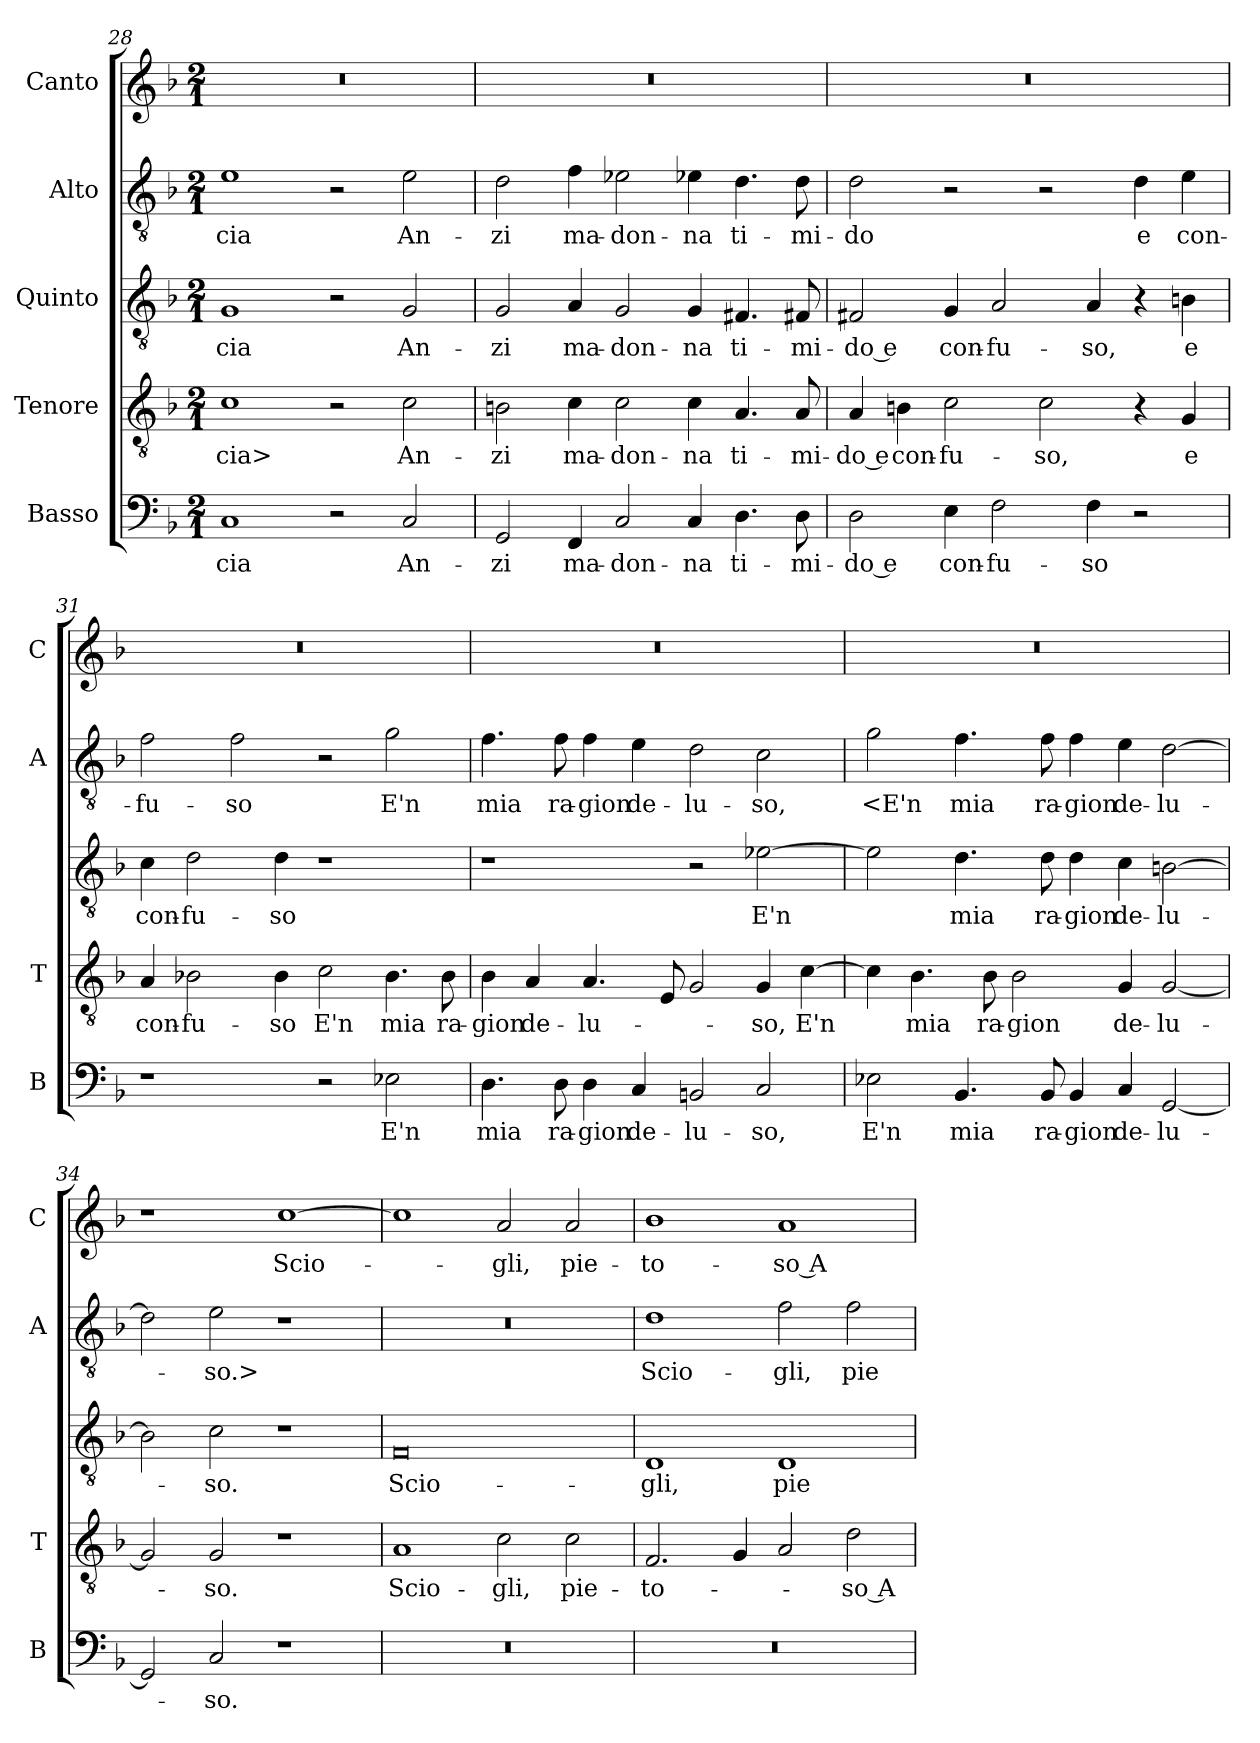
**kern	**text	**kern	**text	**kern	**text	**kern	**text	**kern	**text
*part5	*part5	*part4	*part4	*part3	*part3	*part2	*part2	*part1	*part1
*staff5	*staff5	*staff4	*staff4	*staff3	*staff3	*staff2	*staff2	*staff1	*staff1
*I"Basso	*	*I"Tenore	*	*I"Quinto	*	*I"Alto	*	*I"Canto	*
*I'B	*	*I'T	*	*	*	*I'A	*	*I'C	*
*clefF4	*	*clefGv2	*	*clefGv2	*	*clefGv2	*	*clefG2	*
*k[b-]	*	*k[b-]	*	*k[b-]	*	*k[b-]	*	*k[b-]	*
*M2/1	*	*M2/1	*	*M2/1	*	*M2/1	*	*M2/1	*
=28	=28	=28	=28	=28	=28	=28	=28	=28	=28
1C	-cia	1c	-cia>	1G	-cia	1e	-cia	0r	.
2r	.	2r	.	2r	.	2r	.	.	.
2C	An-	2c	An-	2G	An-	2e	An-	.	.
=29	=29	=29	=29	=29	=29	=29	=29	=29	=29
2GG	-zi	2Bn	-zi	2G	-zi	2d	-zi	0r	.
4FF	ma-	4c	ma-	4A	ma-	4f	ma-	.	.
2C	-don-	2c	-don-	2G	-don-	2e-X	-don-	.	.
4C	-na	4c	-na	4G	-na	4e-X	-na	.	.
4.D	ti-	4.A	ti-	4.F#X	ti-	4.d	ti-	.	.
8D	-mi-	8A	-mi-	8F#X	-mi-	8d	-mi-	.	.
=30	=30	=30	=30	=30	=30	=30	=30	=30	=30
2D	-do e	4A	-do e	2F#X	-do e	2d	-do	0r	.
.	.	4Bn	con-	.	.	.	.	.	.
4E	con-	2c	-fu-	4G	con-	2r	.	.	.
2F	-fu-	.	.	2A	-fu-	.	.	.	.
.	.	2c	-so,	.	.	2r	.	.	.
4F	-so	.	.	4A	-so,	.	.	.	.
2r	.	4r	.	4r	.	4d	e	.	.
.	.	4G	e	4Bn	e	4e	con-	.	.
=31	=31	=31	=31	=31	=31	=31	=31	=31	=31
1r	.	4A	con-	4c	con-	2f	-fu-	0r	.
.	.	2B-X	-fu-	2d	-fu-	.	.	.	.
.	.	.	.	.	.	2f	-so	.	.
.	.	4B-	-so	4d	-so	.	.	.	.
2r	.	2c	E'n	1r	.	2r	.	.	.
2E-X	E'n	4.B-	mia	.	.	2g	E'n	.	.
.	.	8B-	ra-	.	.	.	.	.	.
=32	=32	=32	=32	=32	=32	=32	=32	=32	=32
4.D	mia	4B-	-gion	1r	.	4.f	mia	0r	.
.	.	4A	de-	.	.	.	.	.	.
8D	ra-	.	.	.	.	8f	ra-	.	.
4D	-gion	4.A	-lu-	.	.	4f	-gion	.	.
4C	de-	.	.	.	.	4e	de-	.	.
.	.	8E	.	.	.	.	.	.	.
2BBn	-lu-	2G	.	2r	.	2d	-lu-	.	.
2C	-so,	4G	-so,	[2e-X	E'n	2c	-so,	.	.
.	.	[4c	E'n	.	.	.	.	.	.
=33	=33	=33	=33	=33	=33	=33	=33	=33	=33
2E-X	E'n	4c]	.	2e-]	.	2g	<E'n	0r	.
.	.	4.B-	mia	.	.	.	.	.	.
4.BB-	mia	.	.	4.d	mia	4.f	mia	.	.
.	.	8B-	ra-	.	.	.	.	.	.
.	.	2B-	-gion	.	.	.	.	.	.
8BB-	ra-	.	.	8d	ra-	8f	ra-	.	.
4BB-	-gion	.	.	4d	-gion	4f	-gion	.	.
4C	de-	4G	de-	4c	de-	4e	de-	.	.
[2GG	-lu-	[2G	-lu-	[2Bn	-lu-	[2d	-lu-	.	.
=34	=34	=34	=34	=34	=34	=34	=34	=34	=34
2GG]	.	2G]	.	2B]	.	2d]	.	1r	.
2C	-so.	2G	-so.	2c	-so.	2e	-so.>	.	.
1r	.	1r	.	1r	.	1r	.	[1cc	Scio-
=35	=35	=35	=35	=35	=35	=35	=35	=35	=35
0r	.	1A	Scio-	0F	Scio-	0r	.	1cc]	.
.	.	2c	-gli,	.	.	.	.	2a	-gli,
.	.	2c	pie-	.	.	.	.	2a	pie-
=36	=36	=36	=36	=36	=36	=36	=36	=36	=36
0r	.	2.F	-to-	1D	-gli,	1d	Scio-	1b-	-to-
.	.	4G	.	.	.	.	.	.	.
.	.	2A	.	1D	pie-	2f	-gli,	1a	-so A-
.	.	2d	-so A-	.	.	2f	pie-	.	.
=	=	=	=	=	=	=	=	=	=
*-	*-	*-	*-	*-	*-	*-	*-	*-	*-
